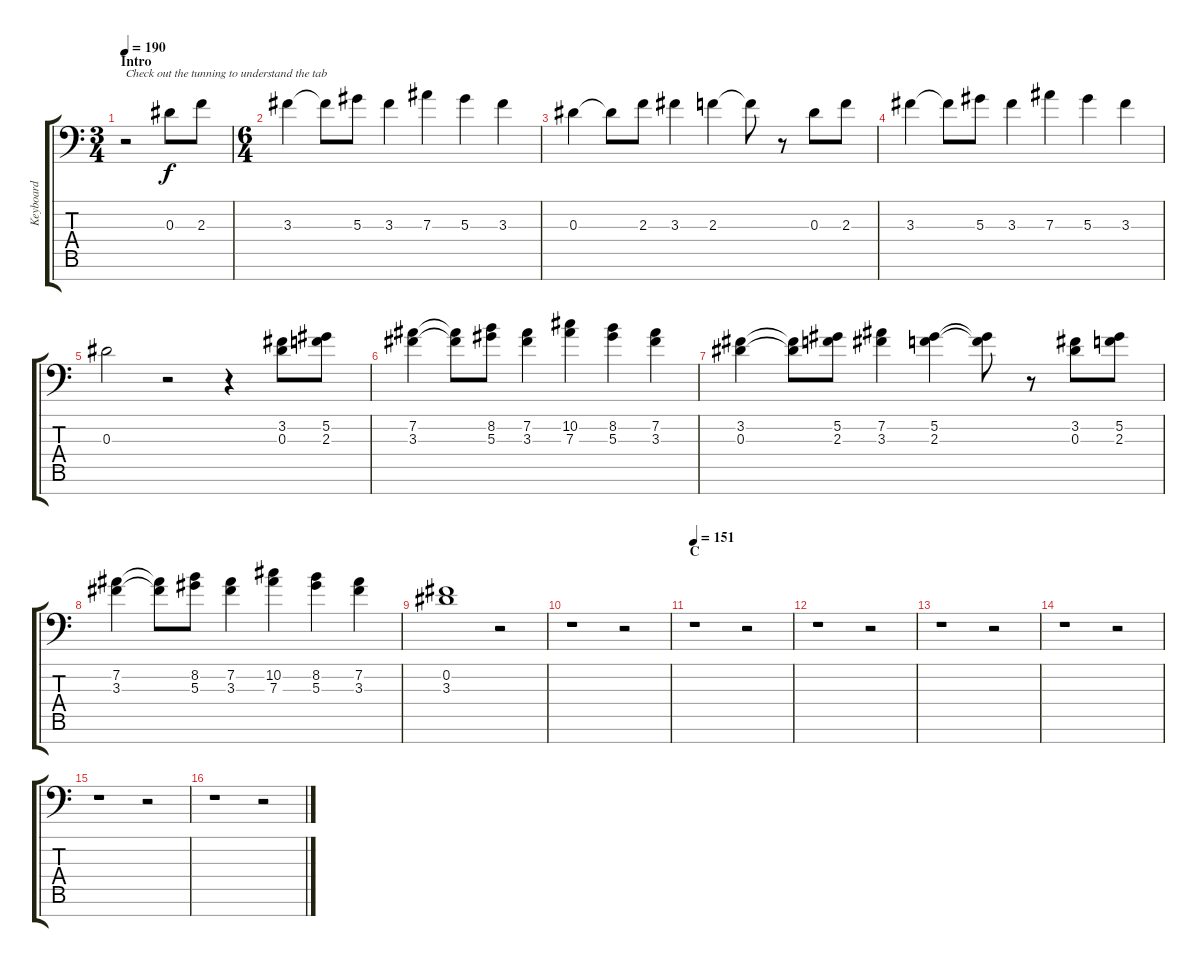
\track ("Keyboard" "Keyboard") {instrument tremolostrings}
\staff {score tabs}
\tuning (Eb4 Eb4 Eb4 Eb2 Eb2 Eb2 Eb0) {hide}
\ts (3 4)
\section ("" "Intro")
\tempo 190
\tempo 120
\tempo 190
\clef f4
\ks c
r.2{txt "Check out the tunning to understand the tab" dy f volume 12 instrument flute} 0.3.8 2.3.8 |
\ts (6 4)
3.3.4 3.3{t}.8 5.3.8 3.3.4 7.3.4 5.3.4 3.3.4 |
0.3.4 0.3{t}.8 2.3.8 3.3.4 2.3.4 2.3{t}.8 r.8 0.3.8 2.3.8 |
3.3.4 3.3{t}.8 5.3.8 3.3.4 7.3.4 5.3.4 3.3.4 |
0.3.2 r.2 r.4 (3.2 0.3).8 (5.2 2.3).8 |
(7.2 3.3).4 (7.2{t} 3.3{t}).8 (8.2 5.3).8 (7.2 3.3).4 (10.2 7.3).4 (8.2 5.3).4 (7.2 3.3).4 |
(3.2 0.3).4 (3.2{t} 0.3{t}).8 (5.2 2.3).8 (7.2 3.3).4 (5.2 2.3).4 (5.2{t} 2.3{t}).8 r.8 (3.2 0.3).8 (5.2 2.3).8 |
(7.2 3.3).4 (7.2{t} 3.3{t}).8 (8.2 5.3).8 (7.2 3.3).4 (10.2 7.3).4 (8.2 5.3).4 (7.2 3.3).4 |
(0.2 3.3).1 r.2 |
r.1 r.2 |
\section ("" "C")
\tempo 151
r.1 r.2 |
r.1 r.2 |
r.1 r.2 |
r.1 r.2 |
r.1 r.2 |
r.1 r.2
